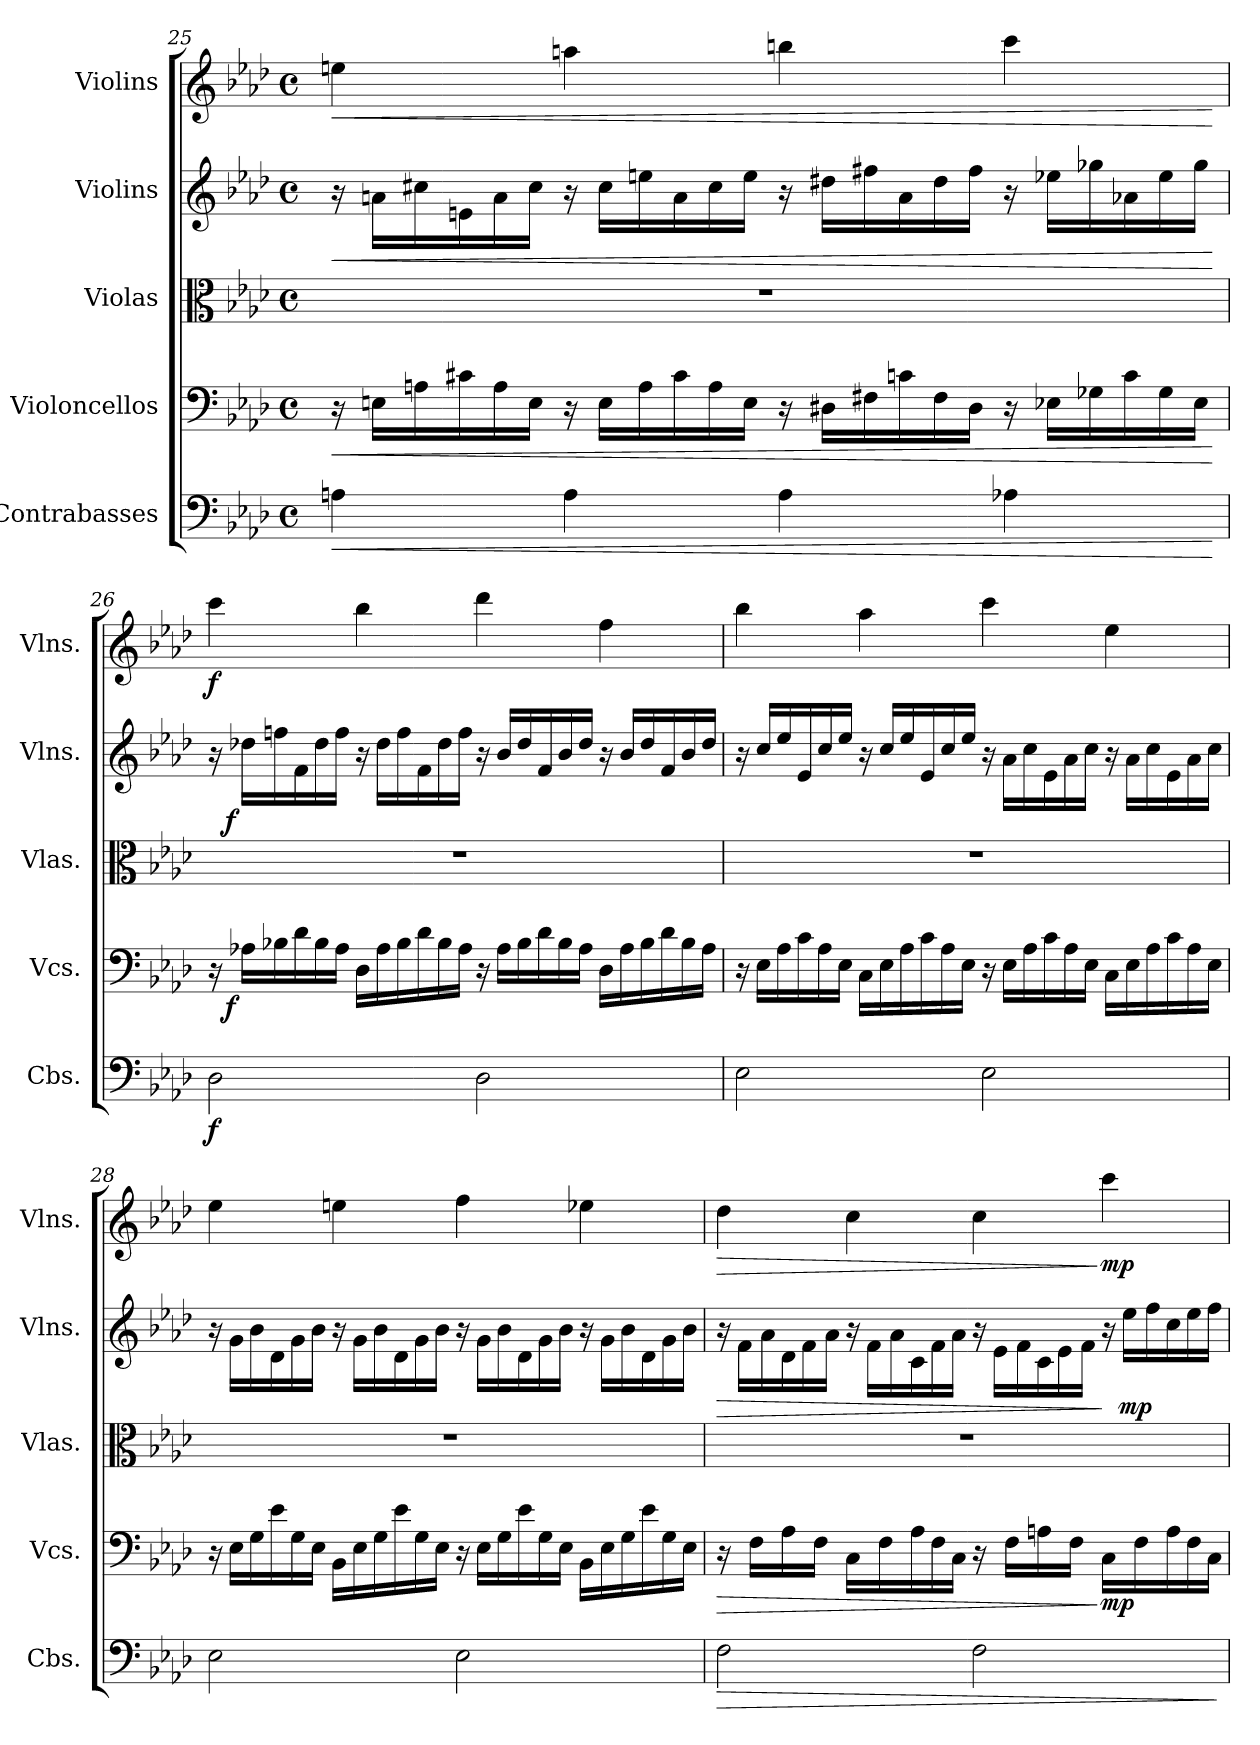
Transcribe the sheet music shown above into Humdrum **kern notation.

**kern	**dynam	**kern	**dynam	**kern	**kern	**dynam	**kern	**dynam
*part5	*part5	*part4	*part4	*part3	*part2	*part2	*part1	*part1
*staff5	*staff5	*staff4	*staff4	*staff3	*staff2	*staff2	*staff1	*staff1
*I"Contrabasses	*	*I"Violoncellos	*	*I"Violas	*I"Violins	*	*I"Violins	*
*I'Cbs.	*	*I'Vcs.	*	*I'Vlas.	*I'Vlns.	*	*I'Vlns.	*
!!LO:PB:g=z
*clefF4	*	*clefF4	*	*clefC3	*clefG2	*	*clefG2	*
*ITrd7c12	*	*	*	*	*	*	*	*
*k[b-e-a-d-]	*	*k[b-e-a-d-]	*	*k[b-e-a-d-]	*k[b-e-a-d-]	*	*k[b-e-a-d-]	*
*M4/4	*	*M4/4	*	*M4/4	*M4/4	*	*M4/4	*
*met(c)	*	*met(c)	*	*met(c)	*met(c)	*	*met(c)	*
=25	=25	=25	=25	=25	=25	=25	=25	=25
!	!LO:HP:b	!	!	!	!	!	!	!
*	*	*Xtuplet	*	*	*	*	*	*
!	!	!	!LO:HP:b	!	!	!	!	!
*	*	*	*	*	*Xtuplet	*	*	*
!	!	!	!	!	!	!LO:HP:b	!	!LO:HP:b
4AAn\	<	24r	<	1r	24r	<	4een\	<
.	.	24En\LL	.	.	24an\LL	.	.	.
.	.	24An\	.	.	24cc#X\	.	.	.
.	.	24c#X\	.	.	24en\	.	.	.
.	.	24A\	.	.	24a\	.	.	.
.	.	24E\JJ	.	.	24cc#\JJ	.	.	.
4AA\	.	24r	.	.	24r	.	4aan\	.
.	.	24E\LL	.	.	24cc#\LL	.	.	.
.	.	24A\	.	.	24een\	.	.	.
.	.	24c#\	.	.	24a\	.	.	.
.	.	24A\	.	.	24cc#\	.	.	.
.	.	24E\JJ	.	.	24ee\JJ	.	.	.
4AA\	.	24r	.	.	24r	.	4bbn\	.
.	.	24D#X\LL	.	.	24dd#X\LL	.	.	.
.	.	24F#X\	.	.	24ff#X\	.	.	.
.	.	24cn\	.	.	24a\	.	.	.
.	.	24F#\	.	.	24dd#\	.	.	.
.	.	24D#\JJ	.	.	24ff#\JJ	.	.	.
4AA-X\	.	24r	.	.	24r	.	4ccc\	.
.	.	24E-X\LL	.	.	24ee-X\LL	.	.	.
.	.	24G-X\	.	.	24gg-X\	.	.	.
.	.	24c\	.	.	24a-X\	.	.	.
.	.	24G-\	.	.	24ee-\	.	.	.
.	.	24E-\JJ	.	.	24gg-\JJ	.	.	.
.	[	.	[	.	.	[	.	[
=26	=26	=26	=26	=26	=26	=26	=26	=26
!	!LO:DY:b	!	!	!	!	!	!	!LO:DY:b
2DD-\	f	24r	.	1r	24r	.	4ccc\	f
!	!	!	!LO:DY:b	!	!	!LO:DY:b	!	!
.	.	24A-X\LL	f	.	24dd-X\LL	f	.	.
.	.	24B-X\	.	.	24ffn\	.	.	.
.	.	24d-\	.	.	24f\	.	.	.
.	.	24B-\	.	.	24dd-\	.	.	.
.	.	24A-\JJ	.	.	24ff\JJ	.	.	.
.	.	24D-\LL	.	.	24r	.	4bb-\	.
.	.	24A-\	.	.	24dd-\LL	.	.	.
.	.	24B-\	.	.	24ff\	.	.	.
.	.	24d-\	.	.	24f\	.	.	.
.	.	24B-\	.	.	24dd-\	.	.	.
.	.	24A-\JJ	.	.	24ff\JJ	.	.	.
2DD-\	.	24r	.	.	24r	.	4ddd-\	.
.	.	24A-\LL	.	.	24b-/LL	.	.	.
.	.	24B-\	.	.	24dd-/	.	.	.
.	.	24d-\	.	.	24f/	.	.	.
.	.	24B-\	.	.	24b-/	.	.	.
.	.	24A-\JJ	.	.	24dd-/JJ	.	.	.
.	.	24D-\LL	.	.	24r	.	4ff\	.
.	.	24A-\	.	.	24b-/LL	.	.	.
.	.	24B-\	.	.	24dd-/	.	.	.
.	.	24d-\	.	.	24f/	.	.	.
.	.	24B-\	.	.	24b-/	.	.	.
.	.	24A-\JJ	.	.	24dd-/JJ	.	.	.
!!LO:LB:g=z
=27	=27	=27	=27	=27	=27	=27	=27	=27
2EE-\	.	24r	.	1r	24r	.	4bb-\	.
.	.	24E-\LL	.	.	24cc/LL	.	.	.
.	.	24A-\	.	.	24ee-/	.	.	.
.	.	24c\	.	.	24e-/	.	.	.
.	.	24A-\	.	.	24cc/	.	.	.
.	.	24E-\JJ	.	.	24ee-/JJ	.	.	.
.	.	24C\LL	.	.	24r	.	4aa-\	.
.	.	24E-\	.	.	24cc/LL	.	.	.
.	.	24A-\	.	.	24ee-/	.	.	.
.	.	24c\	.	.	24e-/	.	.	.
.	.	24A-\	.	.	24cc/	.	.	.
.	.	24E-\JJ	.	.	24ee-/JJ	.	.	.
2EE-\	.	24r	.	.	24r	.	4ccc\	.
.	.	24E-\LL	.	.	24a-\LL	.	.	.
.	.	24A-\	.	.	24cc\	.	.	.
.	.	24c\	.	.	24e-\	.	.	.
.	.	24A-\	.	.	24a-\	.	.	.
.	.	24E-\JJ	.	.	24cc\JJ	.	.	.
.	.	24C\LL	.	.	24r	.	4ee-\	.
.	.	24E-\	.	.	24a-\LL	.	.	.
.	.	24A-\	.	.	24cc\	.	.	.
.	.	24c\	.	.	24e-\	.	.	.
.	.	24A-\	.	.	24a-\	.	.	.
.	.	24E-\JJ	.	.	24cc\JJ	.	.	.
=28	=28	=28	=28	=28	=28	=28	=28	=28
2EE-\	.	24r	.	1r	24r	.	4ee-\	.
.	.	24E-\LL	.	.	24g\LL	.	.	.
.	.	24G\	.	.	24b-\	.	.	.
.	.	24e-\	.	.	24d-\	.	.	.
.	.	24G\	.	.	24g\	.	.	.
.	.	24E-\JJ	.	.	24b-\JJ	.	.	.
.	.	24BB-\LL	.	.	24r	.	4een\	.
.	.	24E-\	.	.	24g\LL	.	.	.
.	.	24G\	.	.	24b-\	.	.	.
.	.	24e-\	.	.	24d-\	.	.	.
.	.	24G\	.	.	24g\	.	.	.
.	.	24E-\JJ	.	.	24b-\JJ	.	.	.
2EE-\	.	24r	.	.	24r	.	4ff\	.
.	.	24E-\LL	.	.	24g\LL	.	.	.
.	.	24G\	.	.	24b-\	.	.	.
.	.	24e-\	.	.	24d-\	.	.	.
.	.	24G\	.	.	24g\	.	.	.
.	.	24E-\JJ	.	.	24b-\JJ	.	.	.
.	.	24BB-\LL	.	.	24r	.	4ee-X\	.
.	.	24E-\	.	.	24g\LL	.	.	.
.	.	24G\	.	.	24b-\	.	.	.
.	.	24e-\	.	.	24d-\	.	.	.
.	.	24G\	.	.	24g\	.	.	.
.	.	24E-\JJ	.	.	24b-\JJ	.	.	.
!!LO:LB:g=z
=29	=29	=29	=29	=29	=29	=29	=29	=29
!	!LO:HP:b	!	!LO:HP:b	!	!	!LO:HP:b	!	!LO:HP:b
2FF\	>	16r	>	1r	24r	>	4dd-\	>
.	.	.	.	.	24f\LL	.	.	.
.	.	16F\LL	.	.	.	.	.	.
.	.	.	.	.	24a-\	.	.	.
.	.	16A-\	.	.	24d-\	.	.	.
.	.	.	.	.	24f\	.	.	.
.	.	16F\JJ	.	.	.	.	.	.
.	.	.	.	.	24a-\JJ	.	.	.
.	.	16C\LL	.	.	24r	.	4cc\	.
.	.	.	.	.	24f\LL	.	.	.
.	.	16F\	.	.	.	.	.	.
.	.	.	.	.	24a-\	.	.	.
.	.	24A-\	.	.	24c\	.	.	.
.	.	24F\	.	.	24f\	.	.	.
.	.	24C\JJ	.	.	24a-\JJ	.	.	.
2FF\	.	16r	.	.	24r	.	4cc\	.
.	.	.	.	.	24e-\LL	.	.	.
.	.	16F\LL	.	.	.	.	.	.
.	.	.	.	.	24f\	.	.	.
.	.	16An\	.	.	24c\	.	.	.
.	.	.	.	.	24e-\	.	.	.
.	.	16F\JJ	.	.	.	.	.	.
.	.	.	.	.	24f\JJ	.	.	.
!	!	!	!LO:DY:n=1:b	!	!	!	!	!LO:DY:n=1:b
.	.	16C\LL	] mp	.	24r	]	4ccc\	] mp
!	!	!	!	!	!	!LO:DY:b	!	!
.	.	.	.	.	24ee-\LL	mp	.	.
.	.	16F\	.	.	.	.	.	.
.	.	.	.	.	24ff\	.	.	.
.	.	24A\	.	.	24cc\	.	.	.
.	.	24F\	.	.	24ee-\	.	.	.
.	.	24C\JJ	.	.	24ff\JJ	.	.	.
.	]	.	.	.	.	.	.	.
=	=	=	=	=	=	=	=	=
*-	*-	*-	*-	*-	*-	*-	*-	*-
